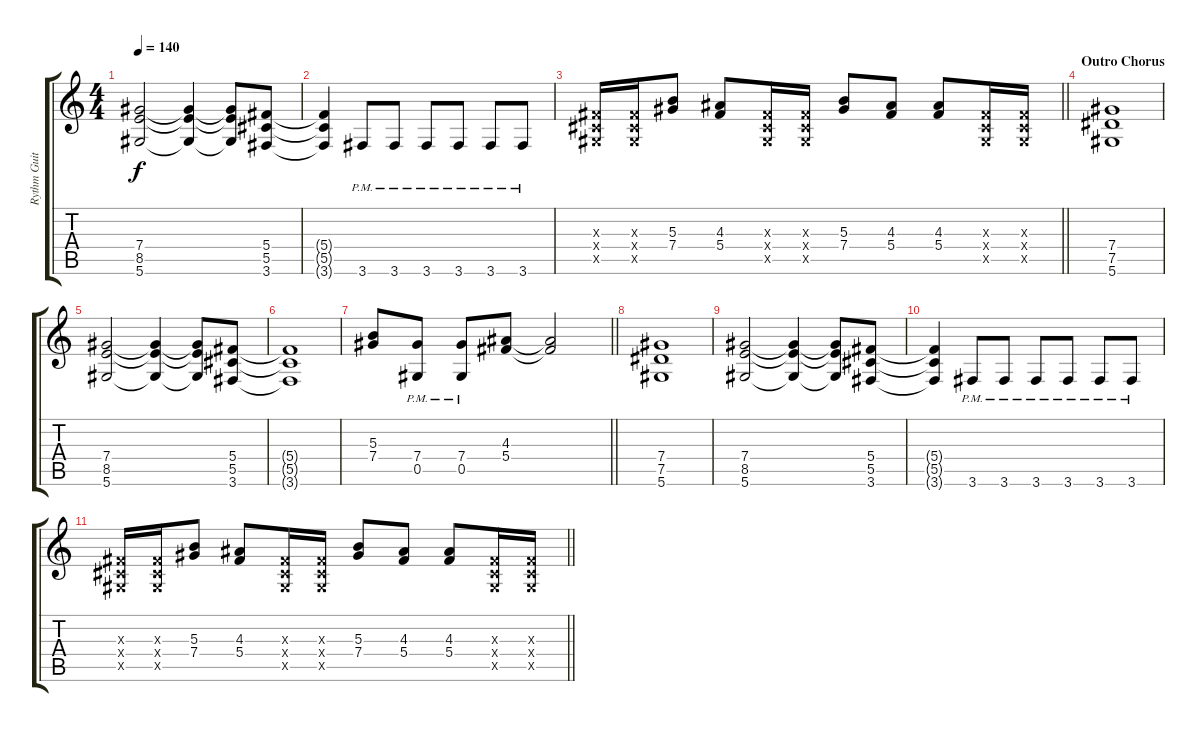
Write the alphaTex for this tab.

\track ("Rythm Guitar" "Rythm Guit") {instrument distortionguitar}
\staff {score tabs}
\tuning (Eb4 Bb3 Gb3 Db3 Ab2 Eb2) {hide}
\ts (4 4)
\tempo 140
\clef g2
\ks c
(7.4 8.5 5.6).2{dy f} (7.4{t} 8.5{t} 5.6{t}).4 (7.4{t} 8.5{t} 5.6{t}).8 (5.4 5.5 3.6).8 |
(5.4{t} 5.5{t} 3.6{t}).4 3.6{pm}.8 3.6{pm}.8 3.6{pm}.8 3.6{pm}.8 3.6{pm}.8 3.6{pm}.8 |
\barLineRight lightlight
(0.3{x} 0.4{x} 0.5{x}).16 (0.3{x} 0.4{x} 0.5{x}).16 (5.3 7.4).8 (4.3 5.4).8 (0.3{x} 0.4{x} 0.5{x}).16 (0.3{x} 0.4{x} 0.5{x}).16 (5.3 7.4).8 (4.3 5.4).8 (4.3 5.4).8 (0.3{x} 0.4{x} 0.5{x}).16 (0.3{x} 0.4{x} 0.5{x}).16 |
\section ("" "Outro Chorus")
(7.4 7.5 5.6).1{volume 7} |
(7.4 8.5 5.6).2 (7.4{t} 8.5{t} 5.6{t}).4 (7.4{t} 8.5{t} 5.6{t}).8 (5.4 5.5 3.6).8 |
(5.4{t} 5.5{t} 3.6{t}).1 |
\barLineRight lightlight
(5.3 7.4).8{volume 4} (7.4{pm} 0.5{pm}).8 (7.4{pm} 0.5{pm}).8 (4.3 5.4).8 (4.3{t} 5.4{t}).2 |
(7.4 7.5 5.6).1 |
(7.4 8.5 5.6).2 (7.4{t} 8.5{t} 5.6{t}).4 (7.4{t} 8.5{t} 5.6{t}).8 (5.4 5.5 3.6).8{volume 0} |
(5.4{t} 5.5{t} 3.6{t}).4 3.6{pm}.8 3.6{pm}.8 3.6{pm}.8 3.6{pm}.8 3.6{pm}.8 3.6{pm}.8 |
\barLineRight lightlight
(0.3{x} 0.4{x} 0.5{x}).16 (0.3{x} 0.4{x} 0.5{x}).16 (5.3 7.4).8 (4.3 5.4).8 (0.3{x} 0.4{x} 0.5{x}).16 (0.3{x} 0.4{x} 0.5{x}).16 (5.3 7.4).8 (4.3 5.4).8 (4.3 5.4).8 (0.3{x} 0.4{x} 0.5{x}).16 (0.3{x} 0.4{x} 0.5{x}).16
